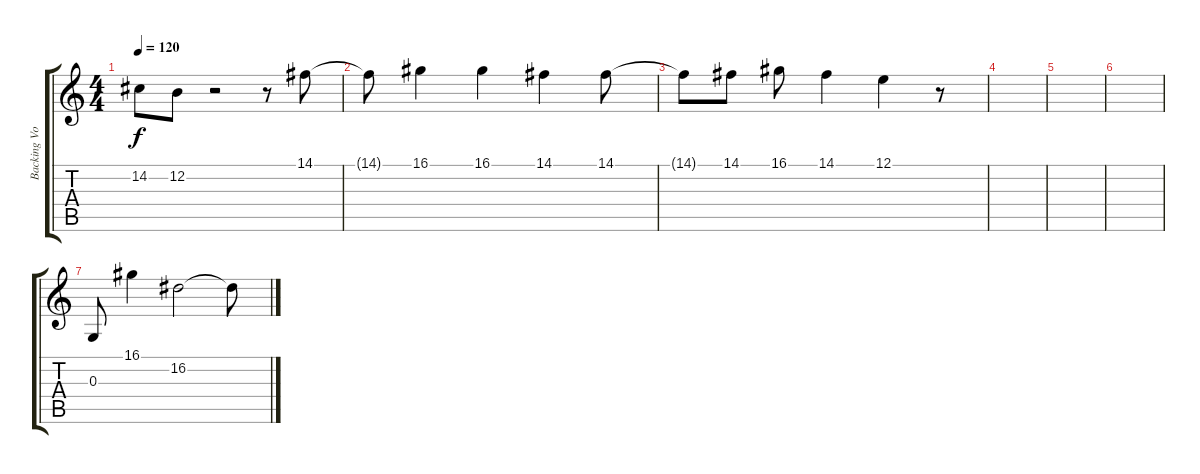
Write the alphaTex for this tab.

\track ("Backing Vocals" "Backing Vo") {instrument choiraahs}
\staff {score tabs}
\tuning (E4 B3 G3 D3 A2 E2) {hide}
\ts (4 4)
\tempo 120
\clef g2
\ks c
14.2{t}.8{dy f} 12.2.8 r.2 r.8 14.1.8 |
14.1{t}.8 16.1.4 16.1.4 14.1.4 14.1.8 |
14.1{t}.8 14.1.8 16.1.8 14.1.4 12.1.4 r.8 |
|
|
|
0.3.8 16.1.4 16.2.2 16.2{t}.8
